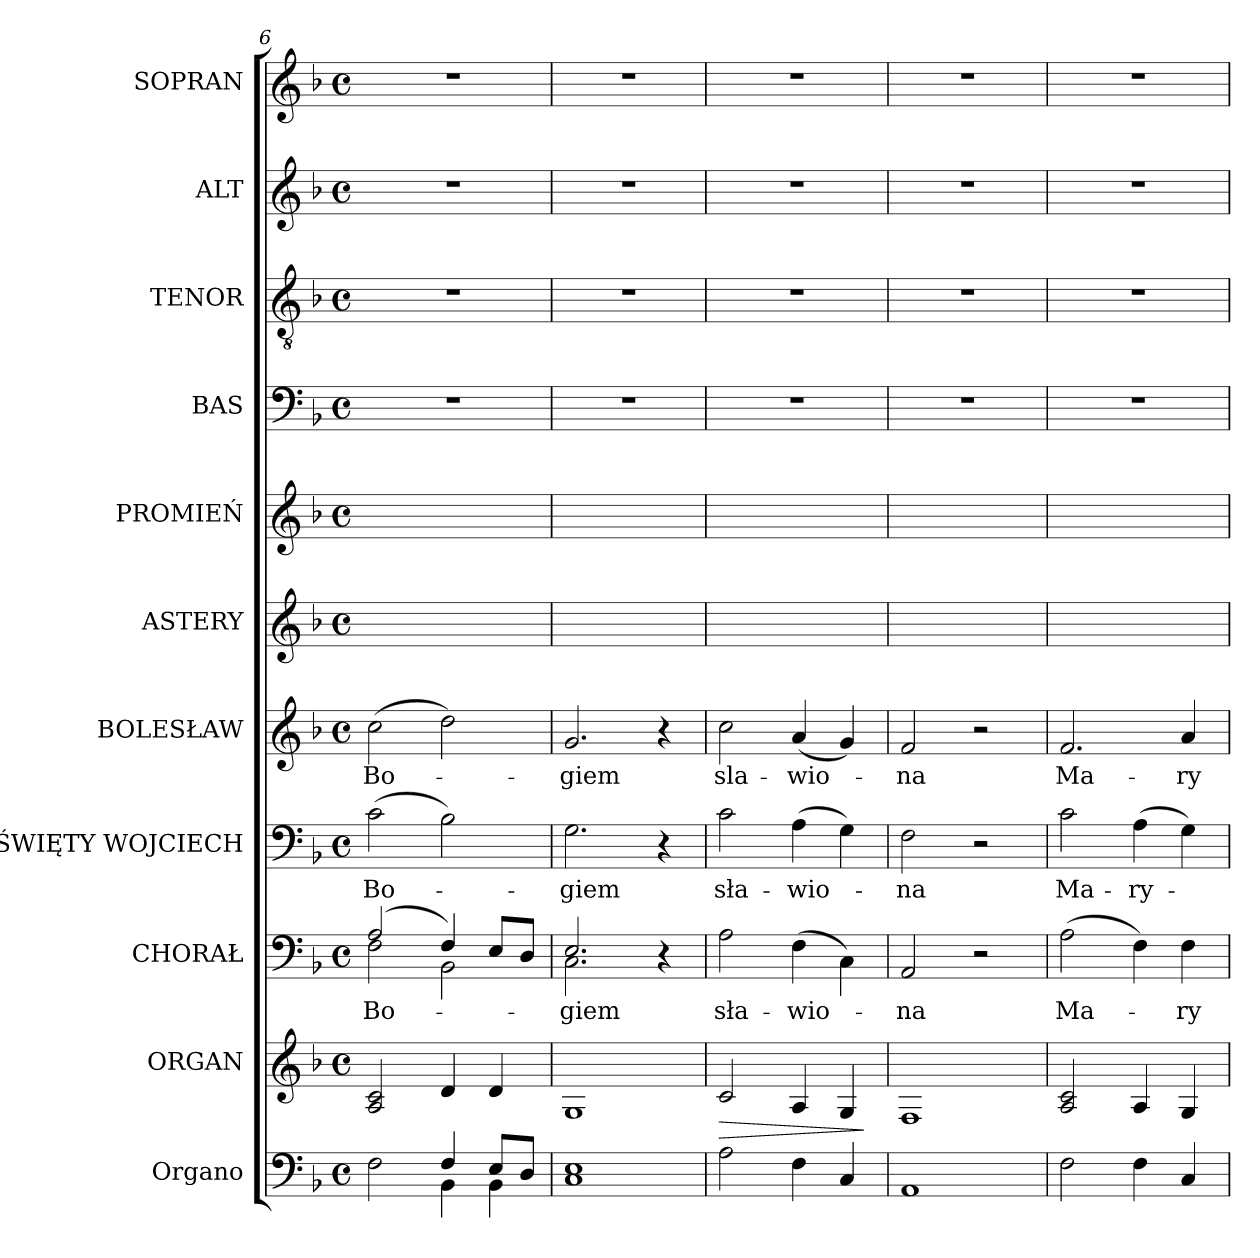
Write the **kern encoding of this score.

**kern	**kern	**dynam	**kern	**text	**kern	**text	**kern	**text	**kern	**kern	**kern	**kern	**kern	**kern
*part11	*part10	*part10	*part9	*part9	*part8	*part8	*part7	*part7	*part6	*part5	*part4	*part3	*part2	*part1
*staff11	*staff10	*staff10	*staff9	*staff9	*staff8	*staff8	*staff7	*staff7	*staff6	*staff5	*staff4	*staff3	*staff2	*staff1
*I"Organo	*I"ORGAN	*	*I"CHORAŁ	*	*I"ŚWIĘTY WOJCIECH	*	*I"BOLESŁAW	*	*I"ASTERY	*I"PROMIEŃ	*I"BAS	*I"TENOR	*I"ALT	*I"SOPRAN
*	*I'Org.	*	*	*	*	*	*	*	*	*	*I'B.	*I'T.	*I'A.	*I'S.
*clefF4	*clefG2	*	*clefF4	*	*clefF4	*	*clefG2	*	*clefG2	*clefG2	*clefF4	*clefGv2	*clefG2	*clefG2
*k[b-]	*k[b-]	*	*k[b-]	*	*k[b-]	*	*k[b-]	*	*k[b-]	*k[b-]	*k[b-]	*k[b-]	*k[b-]	*k[b-]
*d:	*d:	*	*d:	*	*d:	*	*d:	*	*d:	*d:	*d:	*d:	*d:	*d:
*M4/4	*M4/4	*	*M4/4	*	*M4/4	*	*M4/4	*	*M4/4	*M4/4	*M4/4	*M4/4	*M4/4	*M4/4
*met(c)	*met(c)	*	*met(c)	*	*met(c)	*	*met(c)	*	*met(c)	*met(c)	*met(c)	*met(c)	*met(c)	*met(c)
=6	=6	=6	=6	=6	=6	=6	=6	=6	=6	=6	=6	=6	=6	=6
*^	*	*	*^	*	*	*	*	*	*	*	*	*	*	*
2F\	2ryy	2A/ 2c/	.	(2A/	2F\	Bo-	(2c\	Bo-	(2cc\	Bo-	1ryy	1ryy	1r	1r	1r	1r
4F/	4BB-\	4d/	.	4F/)	2BB-\	.	2B-\)	.	2dd\)	.	.	.	.	.	.	.
8E/L	4BB-\	4d/	.	8E/L	.	.	.	.	.	.	.	.	.	.	.	.
8D/J	.	.	.	8D/J	.	.	.	.	.	.	.	.	.	.	.	.
*v	*v	*	*	*	*	*	*	*	*	*	*	*	*	*	*	*
=7	=7	=7	=7	=7	=7	=7	=7	=7	=7	=7	=7	=7	=7	=7	=7
1C 1E	1G	.	2.E/	2.C\	-giem	2.G\	-giem	2.g/	-giem	1ryy	1ryy	1r	1r	1r	1r
.	.	.	4r	4ryy	.	4r	.	4r	.	.	.	.	.	.	.
=8	=8	=8	=8	=8	=8	=8	=8	=8	=8	=8	=8	=8	=8	=8	=8
!	!	!LO:HP:b	!	!	!	!	!	!	!	!	!	!	!	!	!
*	*	*	*v	*v	*	*	*	*	*	*	*	*	*	*	*
2A\	2c/	>	2A\	sła-	2c\	sła-	2cc\	sla-	1ryy	1ryy	1r	1r	1r	1r
4F\	4A/	.	(4F\	-wio-	(4A\	-wio-	(4a/	-wio-	.	.	.	.	.	.
4C/	4G/	.	4C\)	.	4G\)	.	4g/)	.	.	.	.	.	.	.
.	.	]	.	.	.	.	.	.	.	.	.	.	.	.
=9	=9	=9	=9	=9	=9	=9	=9	=9	=9	=9	=9	=9	=9	=9
1AA	1F	.	2AA/	-na	2F\	-na	2f/	-na	1ryy	1ryy	1r	1r	1r	1r
.	.	.	2r	.	2r	.	2r	.	.	.	.	.	.	.
=10	=10	=10	=10	=10	=10	=10	=10	=10	=10	=10	=10	=10	=10	=10
2F\	2A/ 2c/	.	(2A\	Ma-	2c\	Ma-	2.f/	Ma-	1ryy	1ryy	1r	1r	1r	1r
4F\	4A/	.	4F\)	.	(4A\	-ry-	.	.	.	.	.	.	.	.
4C/	4G/	.	4F\	-ry-	4G\)	.	4a/	-ry-	.	.	.	.	.	.
=	=	=	=	=	=	=	=	=	=	=	=	=	=	=
*-	*-	*-	*-	*-	*-	*-	*-	*-	*-	*-	*-	*-	*-	*-
